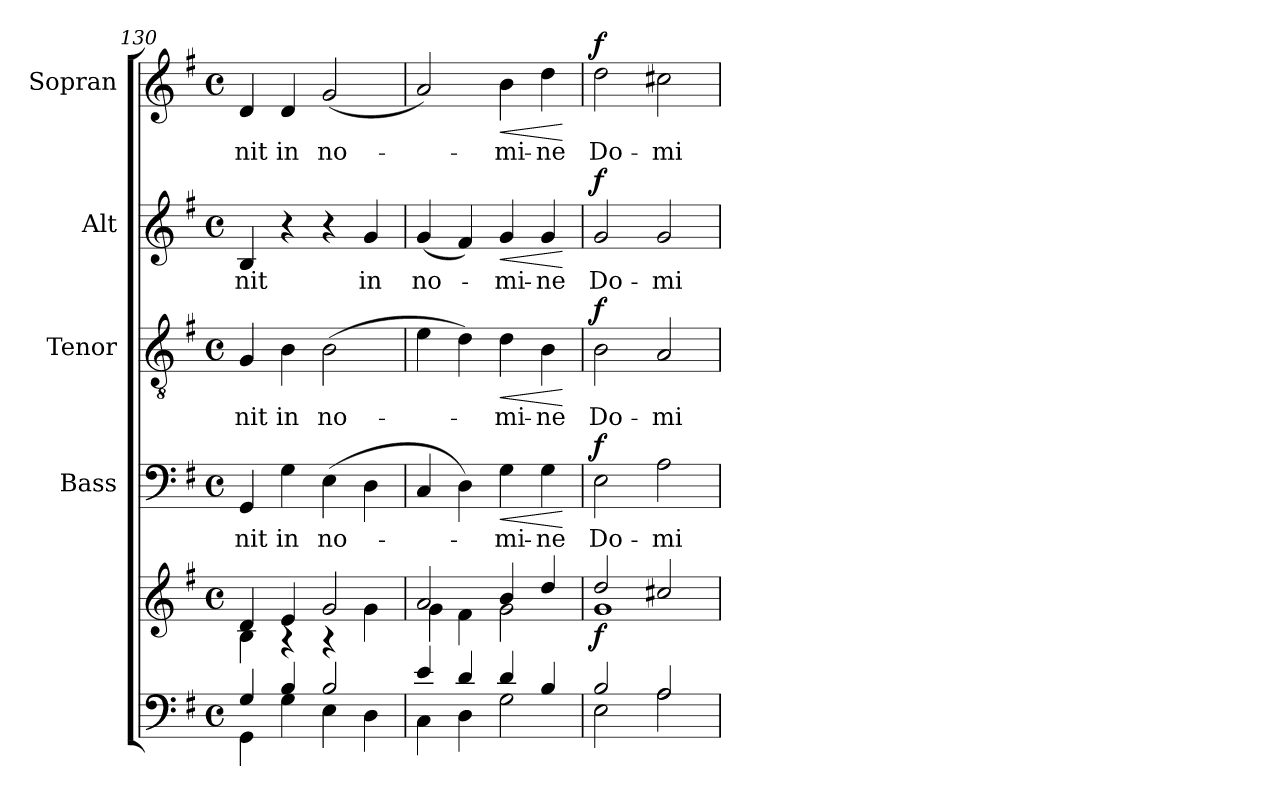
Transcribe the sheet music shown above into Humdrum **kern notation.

**kern	**kern	**dynam	**kern	**text	**dynam	**kern	**text	**dynam	**kern	**text	**dynam	**kern	**text	**dynam
*part5	*part5	*part5	*part4	*part4	*part4	*part3	*part3	*part3	*part2	*part2	*part2	*part1	*part1	*part1
*staff6	*staff5	*staff5/6	*staff4	*staff4	*staff4	*staff3	*staff3	*staff3	*staff2	*staff2	*staff2	*staff1	*staff1	*staff1
*	*	*	*I"Bass	*	*	*I"Tenor	*	*	*I"Alt	*	*	*I"Sopran	*	*
*	*	*	*I'B.	*	*	*I'T.	*	*	*I'A.	*	*	*I'S.	*	*
*clefF4	*clefG2	*	*clefF4	*	*	*clefGv2	*	*	*clefG2	*	*	*clefG2	*	*
*k[f#]	*k[f#]	*	*k[f#]	*	*	*k[f#]	*	*	*k[f#]	*	*	*k[f#]	*	*
*G:	*G:	*	*G:	*	*	*G:	*	*	*G:	*	*	*G:	*	*
*M4/4	*M4/4	*	*M4/4	*	*	*M4/4	*	*	*M4/4	*	*	*M4/4	*	*
*met(c)	*met(c)	*	*met(c)	*	*	*met(c)	*	*	*met(c)	*	*	*met(c)	*	*
=130	=130	=130	=130	=130	=130	=130	=130	=130	=130	=130	=130	=130	=130	=130
*^	*^	*	*	*	*	*	*	*	*	*	*	*	*	*
!	!	!	!	!	!	!LO:LY:b	!	!	!LO:LY:b	!	!	!LO:LY:b	!	!	!LO:LY:b	!
4G/	4GG\	4d/	4B\	.	4GG/	-nit	.	4G/	-nit	.	4B/	-nit	.	4d/	-nit	.
!	!	!	!	!	!	!LO:LY:b	!	!	!LO:LY:b	!	!	!	!	!	!LO:LY:b	!
4B/	4G\	4e/	4rG	.	4G\	in	.	4B\	in	.	4r	.	.	4d/	in	.
!	!	!	!	!	!	!LO:LY:b	!	!	!LO:LY:b	!	!	!	!	!	!LO:LY:b	!
2B/	4E\	2g/	4rA	.	(>4E\	no-	.	(>2B\	no-	.	4r	.	.	(<2g/	no-	.
!	!	!	!	!	!	!	!	!	!	!	!	!LO:LY:b	!	!	!	!
.	4D\	.	4g\	.	4D\	.	.	.	.	.	4g/	in	.	.	.	.
=131	=131	=131	=131	=131	=131	=131	=131	=131	=131	=131	=131	=131	=131	=131	=131	=131
!	!	!	!	!	!	!	!	!	!	!	!	!LO:LY:b	!	!	!	!
4e/	4C\	2a/	4g\	.	4C/	.	.	4e\	.	.	(<4g/	no-	.	2a/)	.	.
4d/	4D\	.	4f#\	.	4D\)	.	.	4d\)	.	.	4f#/)	.	.	.	.	.
!	!	!	!	!	!	!LO:LY:b	!LO:HP:b	!	!LO:LY:b	!LO:HP:b	!	!LO:LY:b	!LO:HP:b	!	!LO:LY:b	!LO:HP:b
4d/	2G\	4b/	2g\	.	4G\	-mi-	<	4d\	-mi-	<	4g/	-mi-	<	4b\	-mi-	<
!	!	!	!	!	!	!LO:LY:b	!	!	!LO:LY:b	!	!	!LO:LY:b	!	!	!LO:LY:b	!
4B/	.	4dd/	.	.	4G\	-ne	.	4B\	-ne	.	4g/	-ne	.	4dd\	-ne	.
*v	*v	*	*	*	*	*	*	*	*	*	*	*	*	*	*	*
*	*v	*v	*	*	*	*	*	*	*	*	*	*	*	*	*
.	.	.	.	.	[	.	.	[	.	.	[	.	.	[
=132	=132	=132	=132	=132	=132	=132	=132	=132	=132	=132	=132	=132	=132	=132
*^	*^	*	*	*	*	*	*	*	*	*	*	*	*	*
!	!	!	!	!LO:DY:b	!	!LO:LY:b	!LO:DY:a	!	!LO:LY:b	!LO:DY:a	!	!LO:LY:b	!LO:DY:a	!	!LO:LY:b	!LO:DY:a
2B/	2E\	2dd/	1g	f	2E\	Do-	f	2B\	Do-	f	2g/	Do-	f	2dd\	Do-	f
!	!	!	!	!	!	!LO:LY:b	!	!	!LO:LY:b	!	!	!LO:LY:b	!	!	!LO:LY:b	!
2A/	2A\	2cc#X/	.	.	2A\	-mi-	.	2A/	-mi-	.	2g/	-mi-	.	2cc#X\	-mi-	.
*v	*v	*	*	*	*	*	*	*	*	*	*	*	*	*	*	*
*	*v	*v	*	*	*	*	*	*	*	*	*	*	*	*	*
=	=	=	=	=	=	=	=	=	=	=	=	=	=	=
*-	*-	*-	*-	*-	*-	*-	*-	*-	*-	*-	*-	*-	*-	*-
